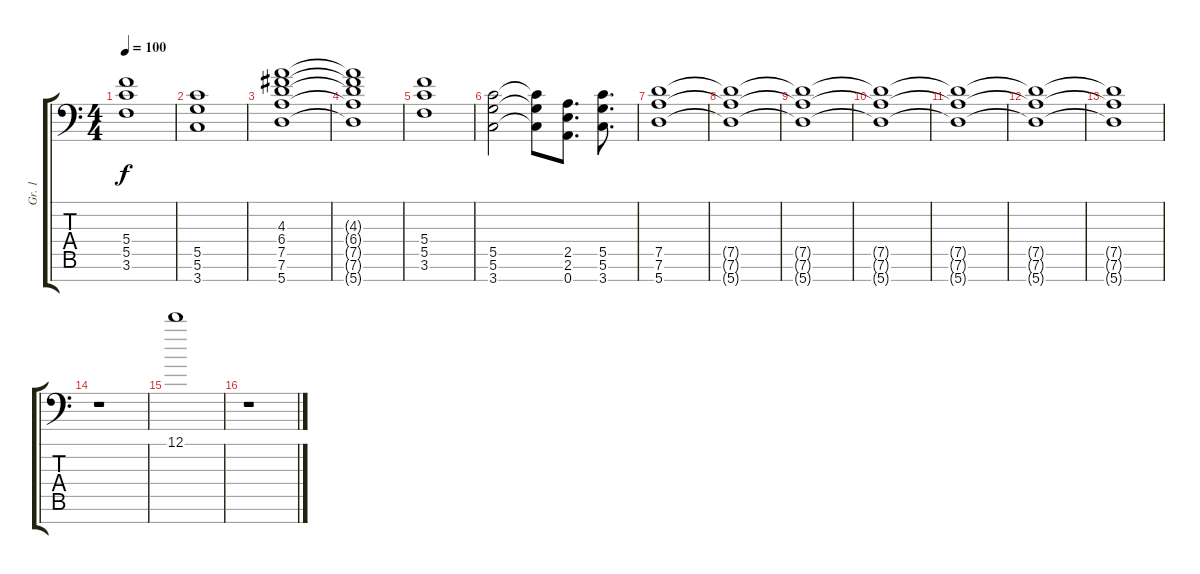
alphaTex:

\track ("Gr. 1" "Gr. 1") {instrument electricguitarmuted}
\staff {score tabs}
\tuning (D4 A3 F3 C3 G2 D2 A1) {hide}
\ts (4 4)
\tempo 100
\clef f4
\ks c
(5.4 5.5 3.6).1{dy f} |
(5.5 5.6 3.7).1 |
(4.3 6.4 7.5 7.6 5.7).1 |
(4.3{t} 6.4{t} 7.5{t} 7.6{t} 5.7{t}).1 |
(5.4 5.5 3.6).1 |
(5.5 5.6 3.7).2 (5.5{t} 5.6{t} 3.7{t}).8 (2.5 2.6 0.7).8{d} (5.5 5.6 3.7).8{d} |
(7.5 7.6 5.7).1 |
(7.5{t} 7.6{t} 5.7{t}).1 |
(7.5{t} 7.6{t} 5.7{t}).1 |
(7.5{t} 7.6{t} 5.7{t}).1{volume 9} |
(7.5{t} 7.6{t} 5.7{t}).1 |
(7.5{t} 7.6{t} 5.7{t}).1{volume 0} |
(7.5{t} 7.6{t} 5.7{t}).1 |
r.1 |
12.1.1{volume 10 instrument tinklebell} |
r.1
